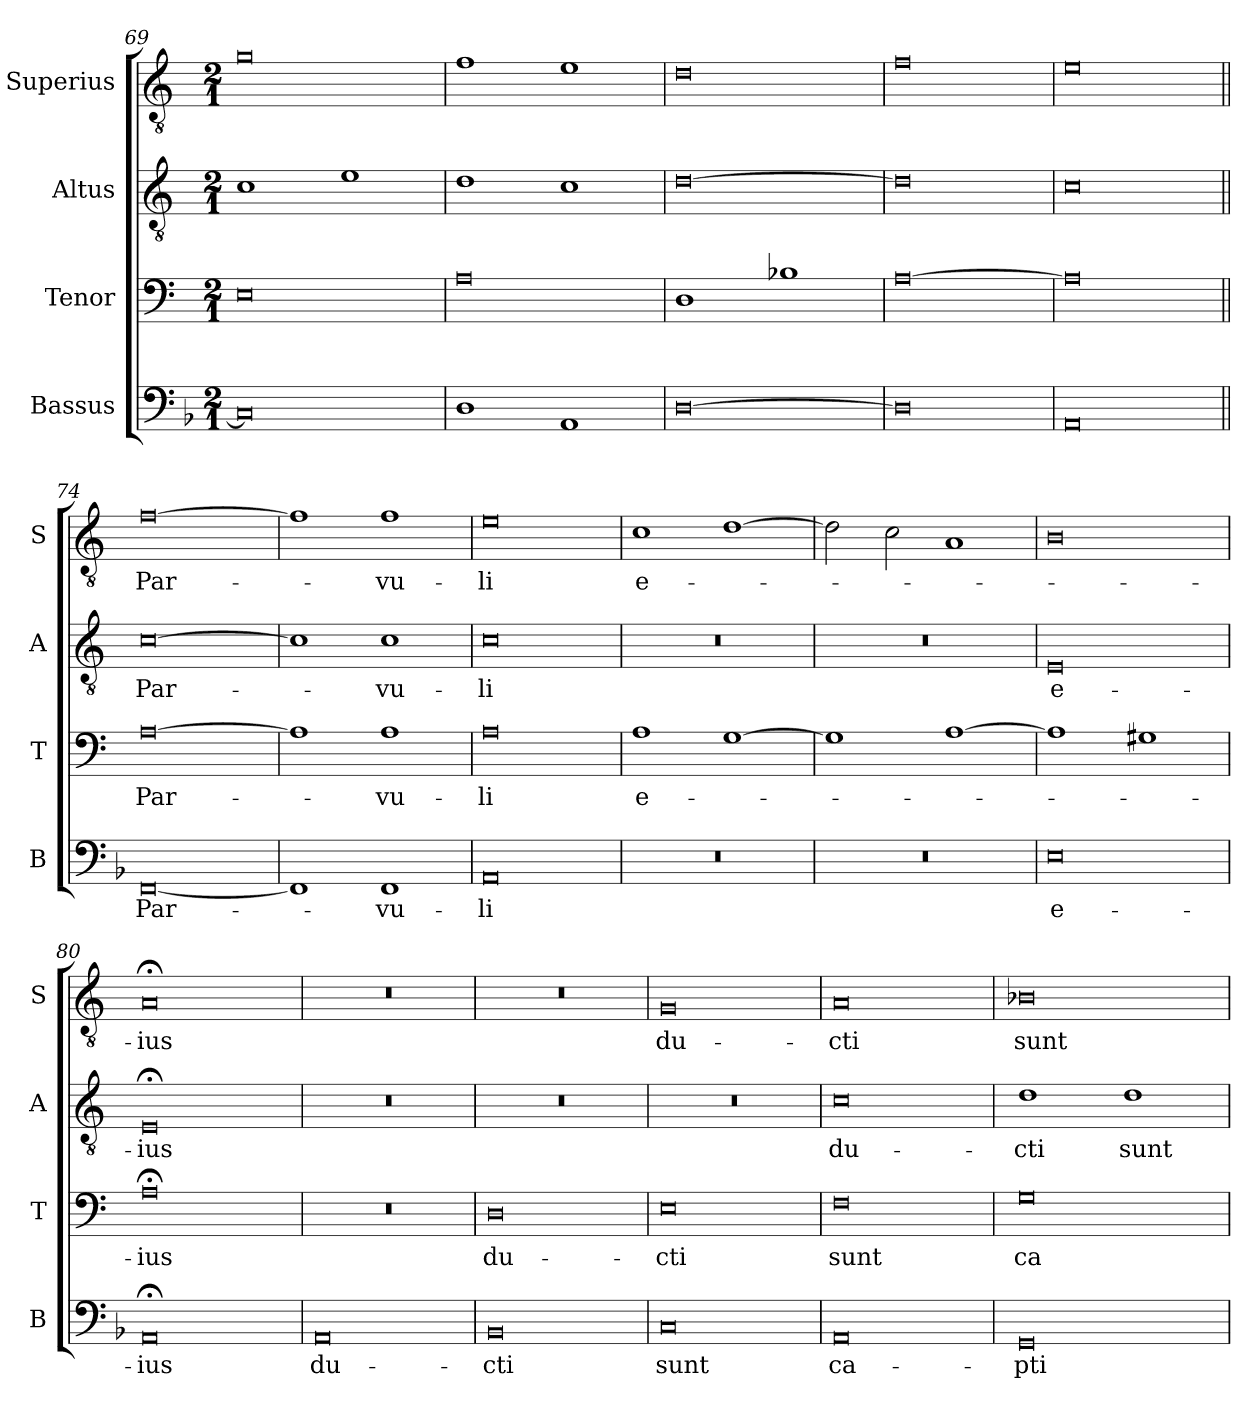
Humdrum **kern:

**kern	**text	**kern	**text	**kern	**text	**kern	**text
*part4	*part4	*part3	*part3	*part2	*part2	*part1	*part1
*staff4	*staff4	*staff3	*staff3	*staff2	*staff2	*staff1	*staff1
*I"Bassus	*	*I"Tenor	*	*I"Altus	*	*I"Superius	*
*I'B	*	*I'T	*	*I'A	*	*I'S	*
*clefF4	*	*clefF4	*	*clefGv2	*	*clefGv2	*
*k[b-]	*	*k[]	*	*k[]	*	*k[]	*
*d:	*	*a:	*	*a:	*	*a:	*
*M2/1	*	*M2/1	*	*M2/1	*	*M2/1	*
=69	=69	=69	=69	=69	=69	=69	=69
0C]	.	0E	.	1c	.	0g	.
.	.	.	.	1e	.	.	.
=70	=70	=70	=70	=70	=70	=70	=70
1D	.	0A	.	1d	.	1f	.
1AA	.	.	.	1c	.	1e	.
=71	=71	=71	=71	=71	=71	=71	=71
[0D	.	1D	.	[0d	.	0d	.
.	.	1B-X	.	.	.	.	.
=72	=72	=72	=72	=72	=72	=72	=72
0D]	.	[0A	.	0d]	.	0f	.
=73	=73	=73	=73	=73	=73	=73	=73
0AA	.	0A]	.	0c	.	0e	.
=74||	=74||	=74||	=74||	=74||	=74||	=74||	=74||
[0FF	Par-	[0A	Par-	[0c	Par-	[0f	Par-
=75	=75	=75	=75	=75	=75	=75	=75
1FF]	.	1A]	.	1c]	.	1f]	.
1FF	-vu-	1A	-vu-	1c	-vu-	1f	-vu-
=76	=76	=76	=76	=76	=76	=76	=76
0AA	-li	0A	-li	0c	-li	0e	-li
=77	=77	=77	=77	=77	=77	=77	=77
0r	.	1A	e-	0r	.	1c	e-
.	.	[1G	.	.	.	[1d	.
=78	=78	=78	=78	=78	=78	=78	=78
0r	.	1G]	.	0r	.	2d]	.
.	.	.	.	.	.	2c	.
.	.	[1A	.	.	.	1A	.
=79	=79	=79	=79	=79	=79	=79	=79
0E	e-	1A]	.	0E	e-	0B	.
.	.	1G#X	.	.	.	.	.
=80	=80	=80	=80	=80	=80	=80	=80
0AA;<	-ius	0A;<	-ius	0E;<	-ius	0A;<	-ius
=81	=81	=81	=81	=81	=81	=81	=81
0AA	du-	0r	.	0r	.	0r	.
=82	=82	=82	=82	=82	=82	=82	=82
0BB-	-cti	0D	du-	0r	.	0r	.
=83	=83	=83	=83	=83	=83	=83	=83
0C	sunt	0E	-cti	0r	.	0G	du-
=84	=84	=84	=84	=84	=84	=84	=84
0AA	ca-	0F	sunt	0c	du-	0A	-cti
=85	=85	=85	=85	=85	=85	=85	=85
0GG	-pti-	0G	ca-	1d	-cti	0B-i	sunt
.	.	.	.	1d	sunt	.	.
=	=	=	=	=	=	=	=
*-	*-	*-	*-	*-	*-	*-	*-
